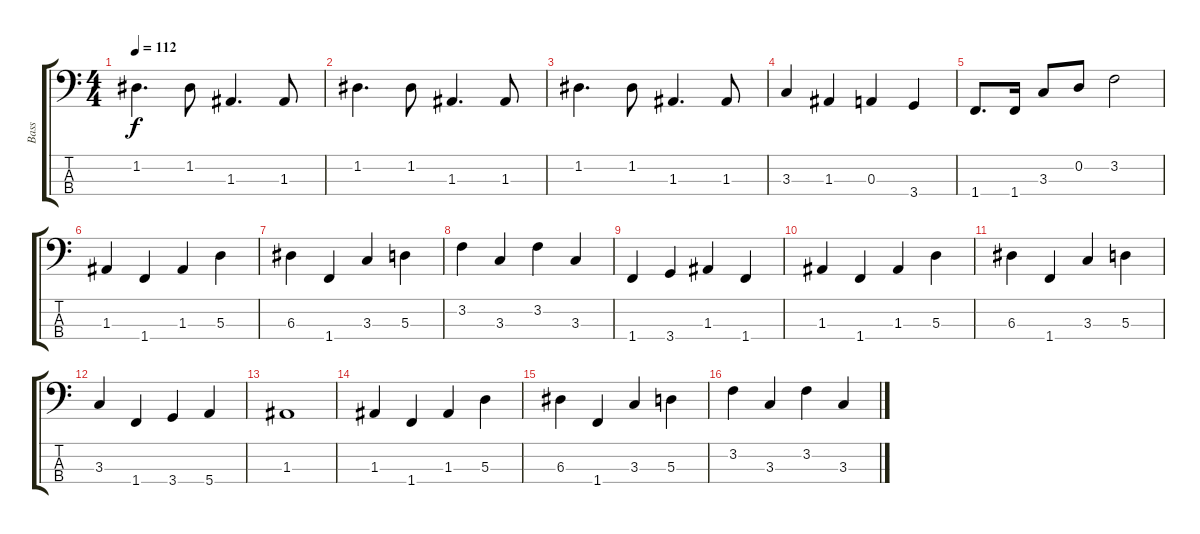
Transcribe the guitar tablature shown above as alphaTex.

\track ("Bass" "Bass") {instrument electricbassfinger}
\staff {score tabs}
\tuning (G2 D2 A1 E1) {hide}
\ts (4 4)
\tempo 112
\clef f4
\ks c
1.2.4{d dy f} 1.2.8 1.3.4{d} 1.3.8 |
1.2.4{d} 1.2.8 1.3.4{d} 1.3.8 |
1.2.4{d} 1.2.8 1.3.4{d} 1.3.8 |
3.3.4 1.3.4 0.3.4 3.4.4 |
1.4.8{d} 1.4.16 3.3.8 0.2.8 3.2.2 |
1.3.4 1.4.4 1.3.4 5.3.4 |
6.3.4 1.4.4 3.3.4 5.3.4 |
3.2.4 3.3.4 3.2.4 3.3.4 |
1.4.4 3.4.4 1.3.4 1.4.4 |
1.3.4 1.4.4 1.3.4 5.3.4 |
6.3.4 1.4.4 3.3.4 5.3.4 |
3.3.4 1.4.4 3.4.4 5.4.4 |
1.3.1 |
1.3.4 1.4.4 1.3.4 5.3.4 |
6.3.4 1.4.4 3.3.4 5.3.4 |
3.2.4 3.3.4 3.2.4 3.3.4
